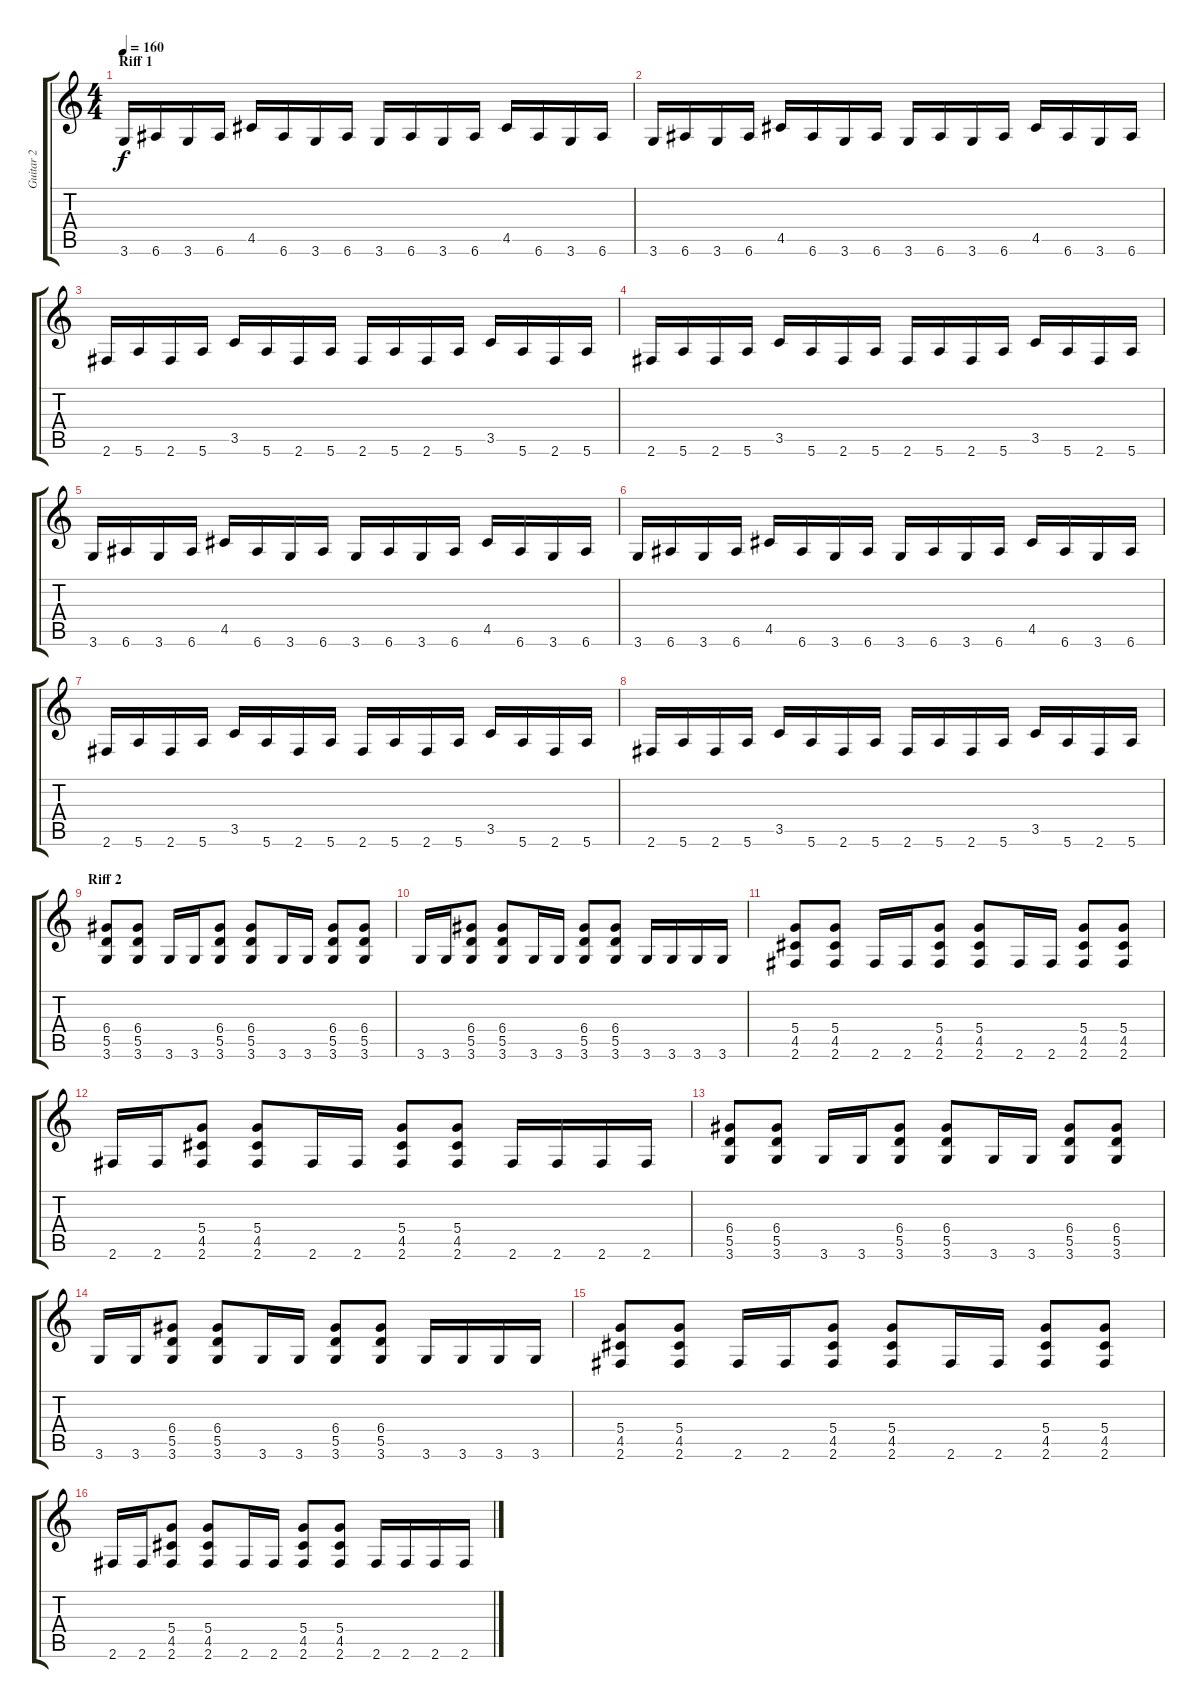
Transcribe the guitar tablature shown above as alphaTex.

\track ("Guitar 2" "Guitar 2") {instrument distortionguitar}
\staff {score tabs}
\tuning (E4 B3 G3 D3 A2 E2) {hide}
\ts (4 4)
\section ("" "Riff 1")
\tempo 160
\clef g2
\ks c
3.6.16{dy f instrument distortionguitar} 6.6.16 3.6.16 6.6.16 4.5.16 6.6.16 3.6.16 6.6.16 3.6.16 6.6.16 3.6.16 6.6.16 4.5.16 6.6.16 3.6.16 6.6.16 |
3.6.16 6.6.16 3.6.16 6.6.16 4.5.16 6.6.16 3.6.16 6.6.16 3.6.16 6.6.16 3.6.16 6.6.16 4.5.16 6.6.16 3.6.16 6.6.16 |
2.6.16 5.6.16 2.6.16 5.6.16 3.5.16 5.6.16 2.6.16 5.6.16 2.6.16 5.6.16 2.6.16 5.6.16 3.5.16 5.6.16 2.6.16 5.6.16 |
2.6.16 5.6.16 2.6.16 5.6.16 3.5.16 5.6.16 2.6.16 5.6.16 2.6.16 5.6.16 2.6.16 5.6.16 3.5.16 5.6.16 2.6.16 5.6.16 |
3.6.16 6.6.16 3.6.16 6.6.16 4.5.16 6.6.16 3.6.16 6.6.16 3.6.16 6.6.16 3.6.16 6.6.16 4.5.16 6.6.16 3.6.16 6.6.16 |
3.6.16 6.6.16 3.6.16 6.6.16 4.5.16 6.6.16 3.6.16 6.6.16 3.6.16 6.6.16 3.6.16 6.6.16 4.5.16 6.6.16 3.6.16 6.6.16 |
2.6.16 5.6.16 2.6.16 5.6.16 3.5.16 5.6.16 2.6.16 5.6.16 2.6.16 5.6.16 2.6.16 5.6.16 3.5.16 5.6.16 2.6.16 5.6.16 |
2.6.16 5.6.16 2.6.16 5.6.16 3.5.16 5.6.16 2.6.16 5.6.16 2.6.16 5.6.16 2.6.16 5.6.16 3.5.16 5.6.16 2.6.16 5.6.16 |
\section ("" "Riff 2")
(6.4 5.5 3.6).8 (6.4 5.5 3.6).8 3.6.16 3.6.16 (6.4 5.5 3.6).8 (6.4 5.5 3.6).8 3.6.16 3.6.16 (6.4 5.5 3.6).8 (6.4 5.5 3.6).8 |
3.6.16 3.6.16 (6.4 5.5 3.6).8 (6.4 5.5 3.6).8 3.6.16 3.6.16 (6.4 5.5 3.6).8 (6.4 5.5 3.6).8 3.6.16 3.6.16 3.6.16 3.6.16 |
(5.4 4.5 2.6).8 (5.4 4.5 2.6).8 2.6.16 2.6.16 (5.4 4.5 2.6).8 (5.4 4.5 2.6).8 2.6.16 2.6.16 (5.4 4.5 2.6).8 (5.4 4.5 2.6).8 |
2.6.16 2.6.16 (5.4 4.5 2.6).8 (5.4 4.5 2.6).8 2.6.16 2.6.16 (5.4 4.5 2.6).8 (5.4 4.5 2.6).8 2.6.16 2.6.16 2.6.16 2.6.16 |
(6.4 5.5 3.6).8 (6.4 5.5 3.6).8 3.6.16 3.6.16 (6.4 5.5 3.6).8 (6.4 5.5 3.6).8 3.6.16 3.6.16 (6.4 5.5 3.6).8 (6.4 5.5 3.6).8 |
3.6.16 3.6.16 (6.4 5.5 3.6).8 (6.4 5.5 3.6).8 3.6.16 3.6.16 (6.4 5.5 3.6).8 (6.4 5.5 3.6).8 3.6.16 3.6.16 3.6.16 3.6.16 |
(5.4 4.5 2.6).8 (5.4 4.5 2.6).8 2.6.16 2.6.16 (5.4 4.5 2.6).8 (5.4 4.5 2.6).8 2.6.16 2.6.16 (5.4 4.5 2.6).8 (5.4 4.5 2.6).8 |
2.6.16 2.6.16 (5.4 4.5 2.6).8 (5.4 4.5 2.6).8 2.6.16 2.6.16 (5.4 4.5 2.6).8 (5.4 4.5 2.6).8 2.6.16 2.6.16 2.6.16 2.6.16
